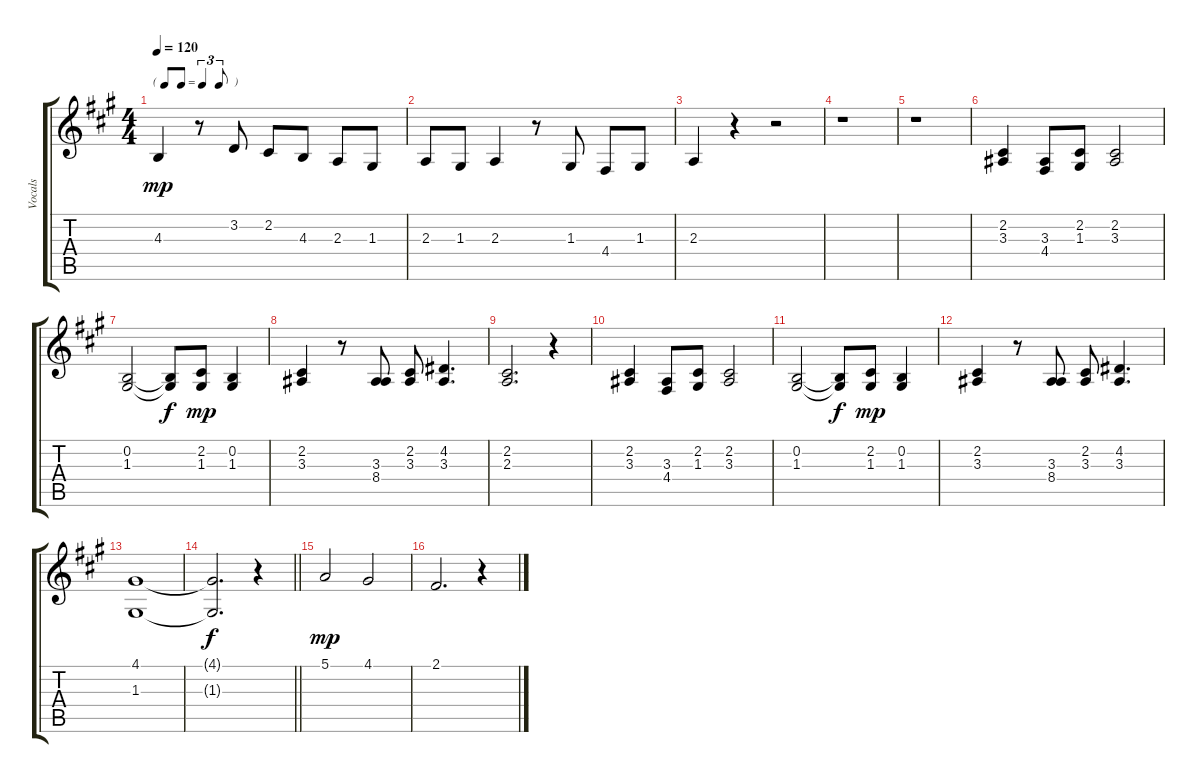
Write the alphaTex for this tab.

\track ("Vocals" "Vocals") {instrument pad4choir}
\staff {score tabs}
\tuning (E4 B3 G3 D3 A2 E2) {hide}
\ts (4 4)
\tf triplet8th
\tempo 120
\clef g2
\ks a
4.3.4{dy mp} r.8 3.2.8 2.2.8 4.3.8 2.3.8 1.3.8 |
2.3.8 1.3.8 2.3.4 r.8 1.3.8 4.4.8 1.3.8 |
2.3.4 r.4 r.2 |
r.1 |
r.1 |
(2.2 3.3).4 (3.3 4.4).8 (2.2 1.3).8 (2.2 3.3).2 |
(0.2 1.3).2 (0.2{t} 1.3{t}).8{dy f} (2.2 1.3).8{dy mp} (0.2 1.3).4 |
(2.2 3.3).4 r.8 (3.3 8.4).8 (2.2 3.3).8 (4.2 3.3).4{d} |
(2.2 2.3).2{d} r.4 |
(2.2 3.3).4 (3.3 4.4).8 (2.2 1.3).8 (2.2 3.3).2 |
(0.2 1.3).2 (0.2{t} 1.3{t}).8{dy f} (2.2 1.3).8{dy mp} (0.2 1.3).4 |
(2.2 3.3).4 r.8 (3.3 8.4).8 (2.2 3.3).8 (4.2 3.3).4{d} |
(4.1 1.3).1 |
\barLineRight lightlight
(4.1{t} 1.3{t}).2{d dy f} r.4 |
5.1.2{dy mp} 4.1.2 |
2.1.2{d} r.4
